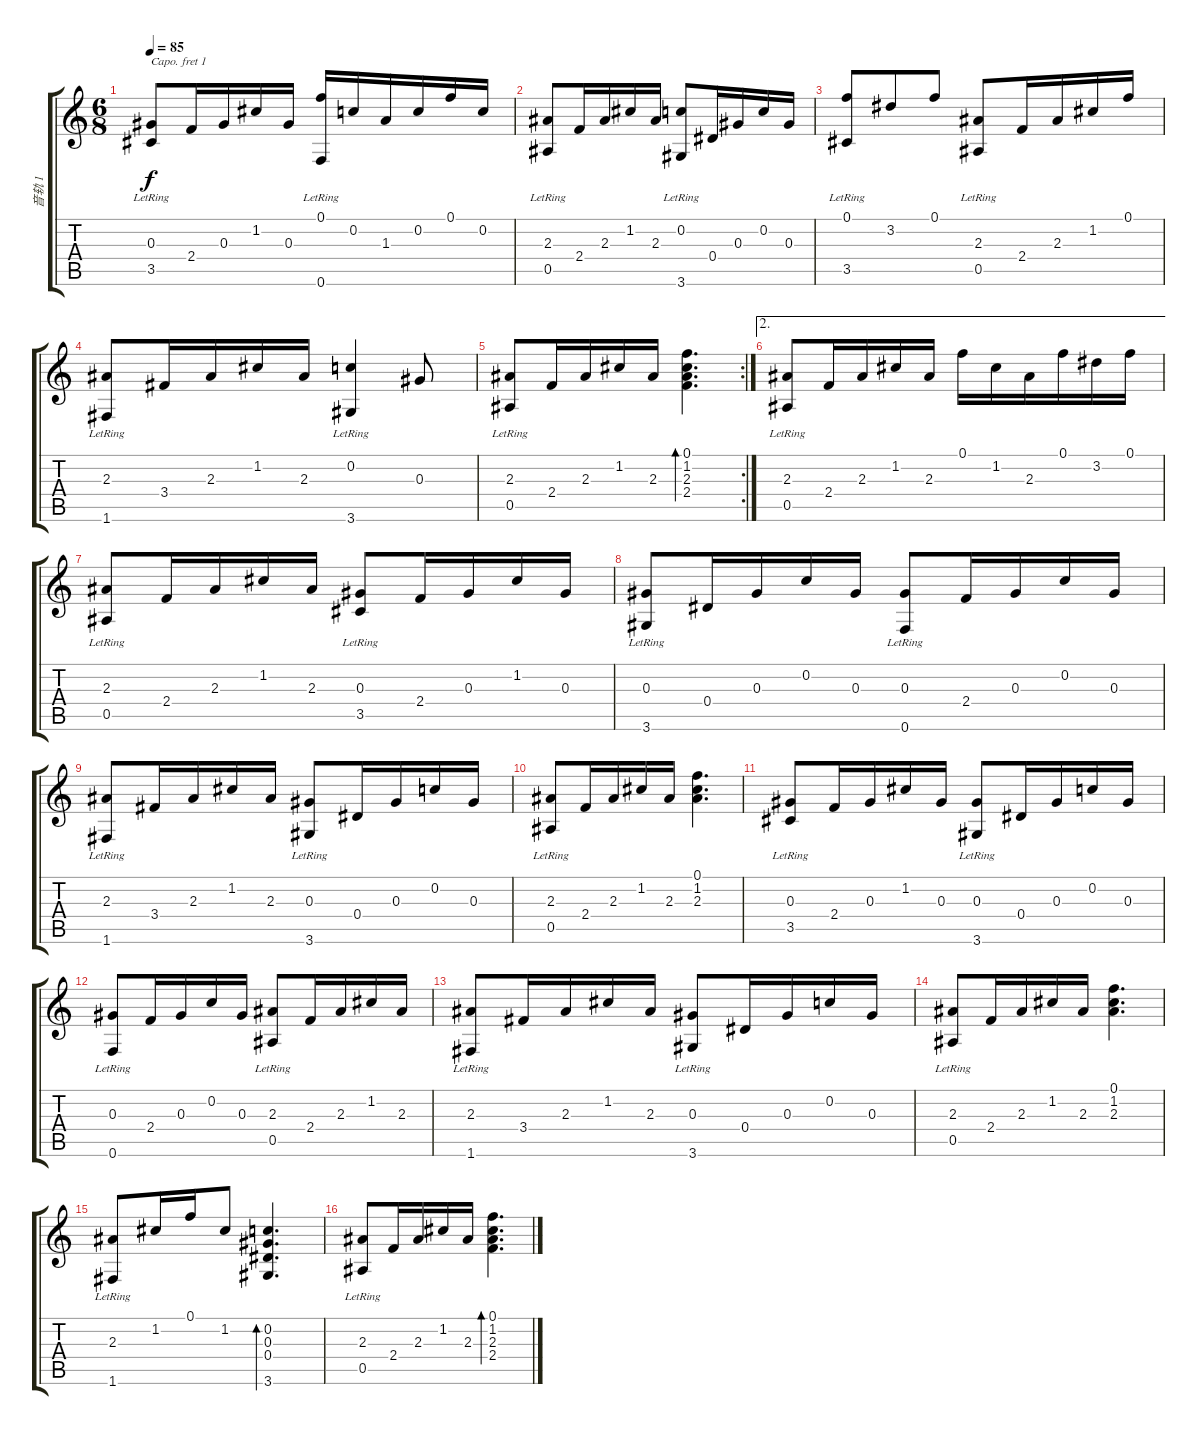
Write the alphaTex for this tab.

\track ("音轨 1" "音轨 1") {instrument acousticguitarsteel}
\staff {score tabs}
\capo 1
\tuning (E4 B3 G3 D3 A2 E2) {hide}
\ts (6 8)
\tempo 85
\clef g2
\ks c
(0.3 3.5{lr}).8{dy f} 2.4.16 0.3.16 1.2.16 0.3.16 (0.1 0.6{lr}).16 0.2.16 1.3.16 0.2.16 0.1.16 0.2.16 |
(2.3{lr} 0.5{lr}).8 2.4.16 2.3.16 1.2.16 2.3.16 (0.2{lr} 3.6{lr}).8 0.4.16 0.3.16 0.2.16 0.3.16 |
(0.1 3.5{lr}).8 3.2.8 0.1.8 (2.3{lr} 0.5{lr}).8 2.4.16 2.3.16 1.2.16 0.1.16 |
(2.3{lr} 1.6{lr}).8 3.4.16 2.3.16 1.2.16 2.3.16 (0.2{lr} 3.6{lr}).4 0.3.8 |
\rc 2
(2.3{lr} 0.5{lr}).8 2.4.16 2.3.16 1.2.16 2.3.16 (0.1 1.2 2.3 2.4).4{d bd 60} |
\ae 2
(2.3{lr} 0.5{lr}).8 2.4.16 2.3.16 1.2.16 2.3.16 0.1.16 1.2.16 2.3.16 0.1.16 3.2.16 0.1.16 |
(2.3{lr} 0.5{lr}).8 2.4.16 2.3.16 1.2.16 2.3.16 (0.3{lr} 3.5{lr}).8 2.4.16 0.3.16 1.2.16 0.3.16 |
(0.3 3.6{lr}).8 0.4.16 0.3.16 0.2.16 0.3.16 (0.3 0.6{lr}).8 2.4.16 0.3.16 0.2.16 0.3.16 |
(2.3{lr} 1.6{lr}).8 3.4.16 2.3.16 1.2.16 2.3.16 (0.3 3.6{lr}).8 0.4.16 0.3.16 0.2.16 0.3.16 |
(2.3{lr} 0.5{lr}).8 2.4.16 2.3.16 1.2.16 2.3.16 (0.1 1.2 2.3).4{d} |
(0.3 3.5{lr}).8 2.4.16 0.3.16 1.2.16 0.3.16 (0.3 3.6{lr}).8 0.4.16 0.3.16 0.2.16 0.3.16 |
(0.3 0.6{lr}).8 2.4.16 0.3.16 0.2.16 0.3.16 (2.3{lr} 0.5{lr}).8 2.4.16 2.3.16 1.2.16 2.3.16 |
(2.3{lr} 1.6{lr}).8 3.4.16 2.3.16 1.2.16 2.3.16 (0.3 3.6{lr}).8 0.4.16 0.3.16 0.2.16 0.3.16 |
(2.3{lr} 0.5{lr}).8 2.4.16 2.3.16 1.2.16 2.3.16 (0.1 1.2 2.3).4{d} |
(2.3 1.6{lr}).8 1.2.16 0.1.16 1.2.8 (0.2 0.3 0.4 3.6).4{d bd 120} |
(2.3{lr} 0.5{lr}).8 2.4.16 2.3.16 1.2.16 2.3.16 (0.1 1.2 2.3 2.4).4{d bd 120}
